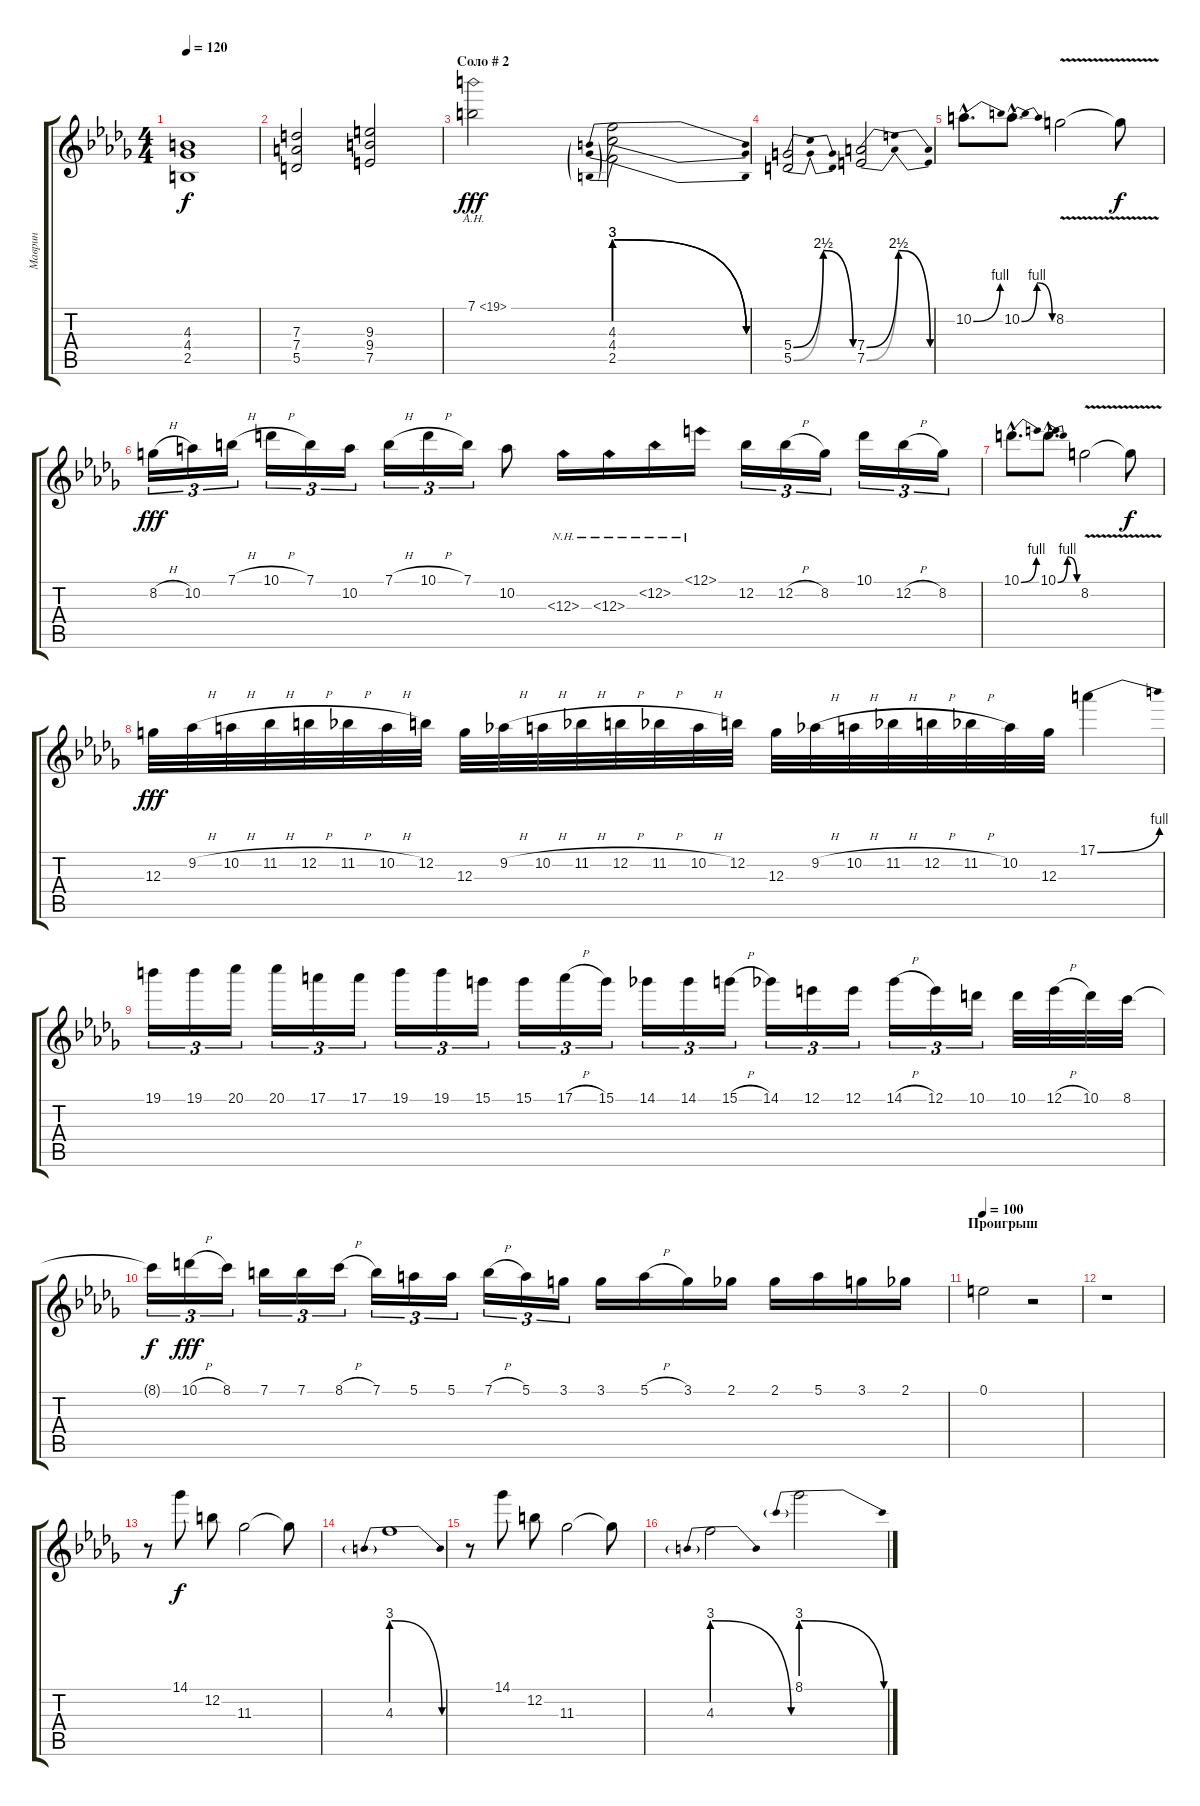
\track ("Маврин" "Маврин") {instrument overdrivenguitar}
\staff {score tabs}
\tuning (E4 B3 G3 D3 A2 E2) {hide}
\ts (4 4)
\tempo 120
\clef g2
\ks db
(4.3 4.4 2.5).1{dy f} |
(7.3 7.4 5.5).2 (9.3 9.4 7.5).2 |
\section ("" "Соло # 2")
7.1{ah 12}.2{dy fff volume 16 balance 6} (4.3{be (prebendrelease 0 12 60 0)} 4.4{be (prebendrelease 0 12 60 0)} 2.5{be (prebendrelease 0 12 60 0)}).2 |
(5.4{be (bendrelease 0 0 30 10 30 10 60 0)} 5.5{be (bendrelease 0 0 30 10 30 10 60 0)}).2 (7.4{be (bendrelease 0 0 30 10 30 10 60 0)} 7.5{be (bendrelease 0 0 30 10 30 10 60 0)}).2 |
10.2{be (bend 0 0 60 4) hac}.8{d} 10.2{be (bendrelease 0 0 15 4 45 4 60 0) hac}.8{d} 8.2{v}.2 8.2{t}.8{dy f} |
8.2{h}.16{tu (3 2) dy fff} 10.2.16{tu (3 2)} 7.1{h}.16{tu (3 2)} 10.1{h}.16{tu (3 2)} 7.1.16{tu (3 2)} 10.2.16{tu (3 2)} 7.1{h}.16{tu (3 2)} 10.1{h}.16{tu (3 2)} 7.1.16{tu (3 2)} 10.2.8 12.3{nh}.16 12.3{nh}.16 12.2{nh}.16 12.1{nh}.16 12.2.16{tu (3 2)} 12.2{h}.16{tu (3 2)} 8.2.16{tu (3 2)} 10.1.16{tu (3 2)} 12.2{h}.16{tu (3 2)} 8.2.16{tu (3 2)} |
10.1{be (bend 0 0 60 4) hac}.8{d} 10.1{be (bendrelease 0 0 15 4 45 4 60 0) hac}.8{d} 8.2{v}.2 8.2{t}.8{dy f} |
12.3.32{dy fff} 9.2{h}.32 10.2{h}.32 11.2{h}.32 12.2{h}.32 11.2{h}.32 10.2{h}.32 12.2.32 12.3.32 9.2{h}.32 10.2{h}.32 11.2{h}.32 12.2{h}.32 11.2{h}.32 10.2{h}.32 12.2.32 12.3.32 9.2{h}.32 10.2{h}.32 11.2{h}.32 12.2{h}.32 11.2{h}.32 10.2.32 12.3.32 17.1{be (bend 0 0 60 4)}.4 |
19.1.16{tu (3 2)} 19.1.16{tu (3 2)} 20.1.16{tu (3 2)} 20.1.16{tu (3 2)} 17.1.16{tu (3 2)} 17.1.16{tu (3 2)} 19.1.16{tu (3 2)} 19.1.16{tu (3 2)} 15.1.16{tu (3 2)} 15.1.16{tu (3 2)} 17.1{h}.16{tu (3 2)} 15.1.16{tu (3 2)} 14.1.16{tu (3 2)} 14.1.16{tu (3 2)} 15.1{h}.16{tu (3 2)} 14.1.16{tu (3 2)} 12.1.16{tu (3 2)} 12.1.16{tu (3 2)} 14.1{h}.16{tu (3 2)} 12.1.16{tu (3 2)} 10.1.16{tu (3 2)} 10.1.32 12.1{h}.32 10.1.32 8.1.32 |
8.1{t}.16{tu (3 2) dy f} 10.1{h}.16{tu (3 2) dy fff} 8.1.16{tu (3 2)} 7.1.16{tu (3 2)} 7.1.16{tu (3 2)} 8.1{h}.16{tu (3 2)} 7.1.16{tu (3 2)} 5.1.16{tu (3 2)} 5.1.16{tu (3 2)} 7.1{h}.16{tu (3 2)} 5.1.16{tu (3 2)} 3.1.16{tu (3 2)} 3.1.16 5.1{h}.16 3.1.16 2.1.16 2.1.16 5.1.16 3.1.16 2.1.16 |
\section ("" "Проигрыш")
\tempo 100
0.1.2 r.2{volume 15 balance 10} |
r.1 |
r.8 14.1.8{dy f} 12.2.8 11.3.2 11.3{t}.8 |
4.3{be (prebendrelease 0 12 60 0)}.1 |
r.8 14.1.8 12.2.8 11.3.2 11.3{t}.8 |
4.3{be (prebendrelease 0 12 60 0)}.2 8.1{be (prebendrelease 0 12 60 0)}.2
